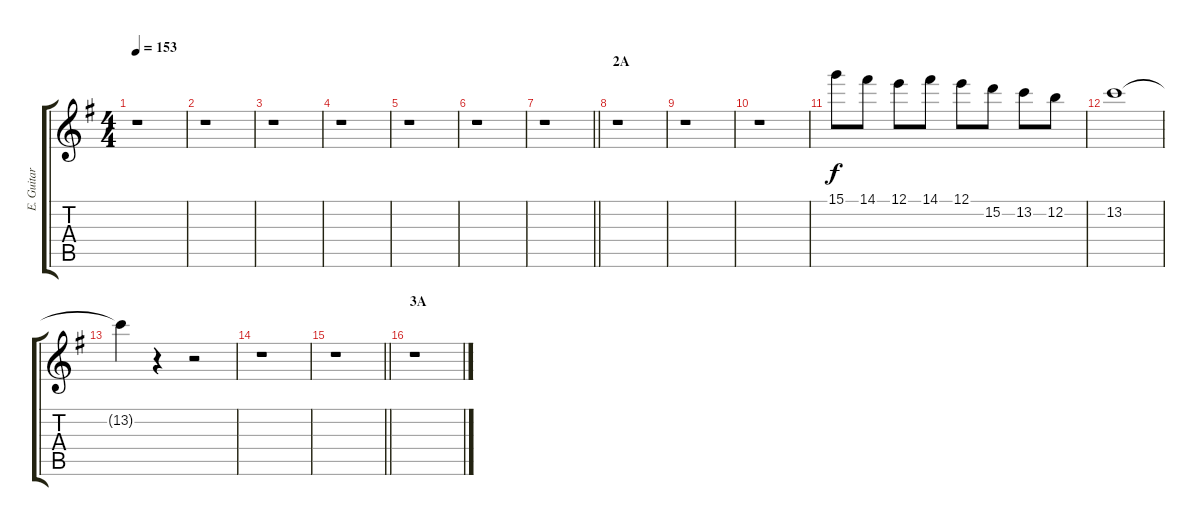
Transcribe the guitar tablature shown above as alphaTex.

\track ("E. Guitar II" "E. Guitar ") {instrument electricguitarjazz}
\staff {score tabs}
\tuning (E4 B3 G3 D3 A2 E2) {hide}
\ts (4 4)
\tempo 153
\clef g2
\ks g
r.1{dy f} |
r.1 |
r.1 |
r.1 |
r.1 |
r.1 |
\barLineRight lightlight
r.1 |
\section ("" "2A")
r.1 |
r.1 |
r.1 |
15.1.8 14.1.8 12.1.8 14.1.8 12.1.8 15.2.8 13.2.8 12.2.8 |
13.2.1 |
13.2{t}.4 r.4 r.2 |
r.1 |
\barLineRight lightlight
r.1 |
\section ("" "3A")
r.1
